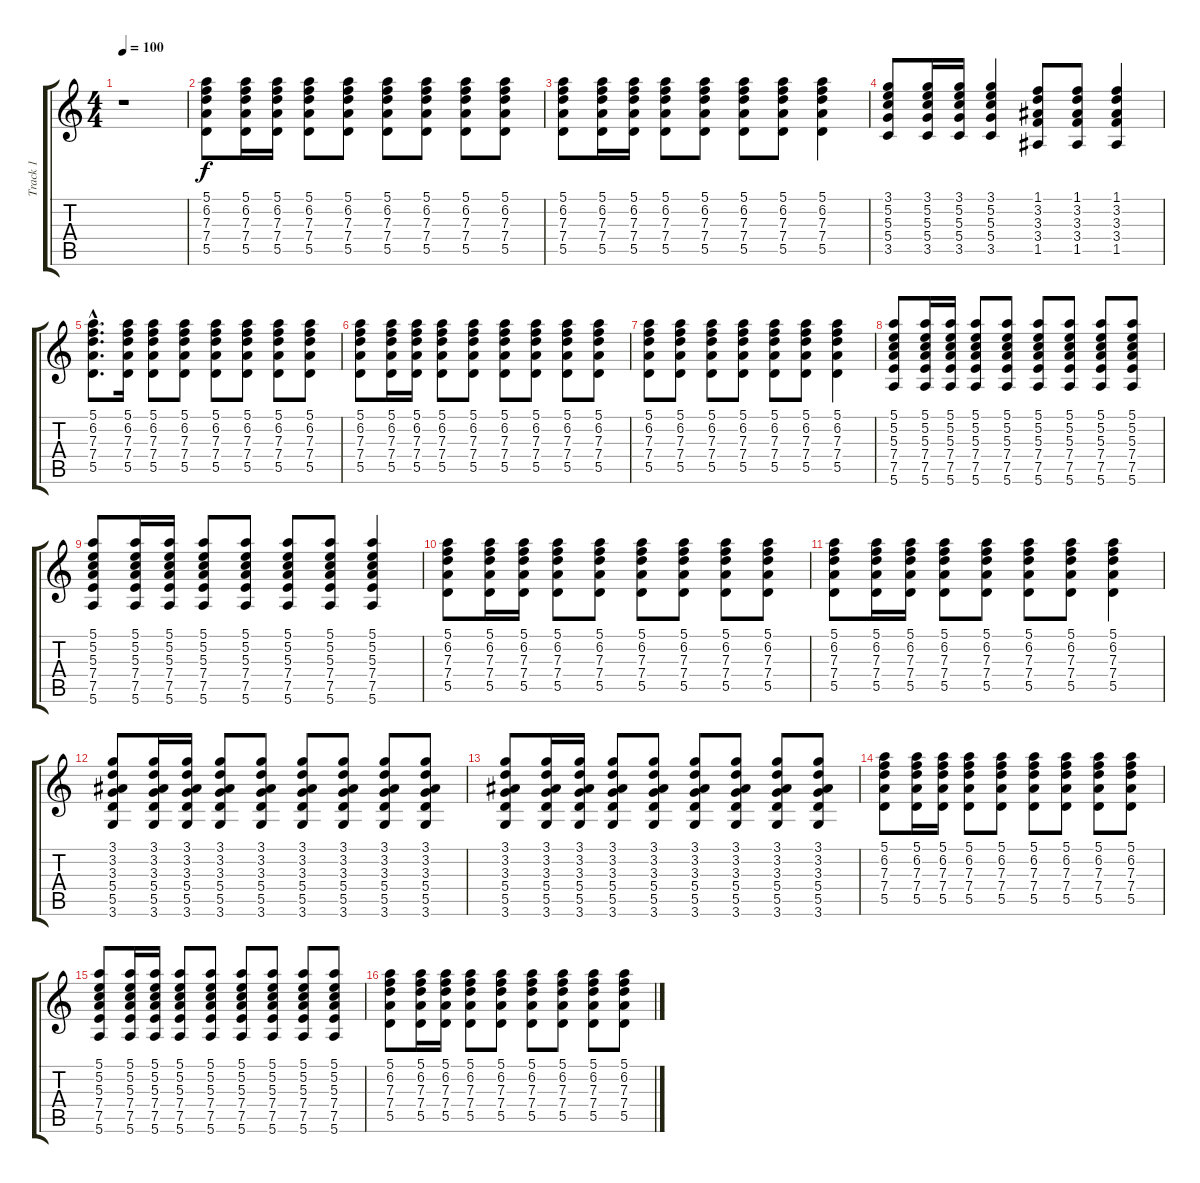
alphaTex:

\track ("Track 1" "Track 1") {instrument acousticguitarnylon}
\staff {score tabs}
\tuning (E4 B3 G3 D3 A2 E2) {hide}
\ts (4 4)
\tempo 100
\clef g2
\ks c
r.1{dy f instrument acousticguitarnylon} |
(5.1 6.2 7.3 7.4 5.5).8 (5.1 6.2 7.3 7.4 5.5).16 (5.1 6.2 7.3 7.4 5.5).16 (5.1 6.2 7.3 7.4 5.5).8 (5.1 6.2 7.3 7.4 5.5).8 (5.1 6.2 7.3 7.4 5.5).8 (5.1 6.2 7.3 7.4 5.5).8 (5.1 6.2 7.3 7.4 5.5).8 (5.1 6.2 7.3 7.4 5.5).8 |
(5.1 6.2 7.3 7.4 5.5).8 (5.1 6.2 7.3 7.4 5.5).16 (5.1 6.2 7.3 7.4 5.5).16 (5.1 6.2 7.3 7.4 5.5).8 (5.1 6.2 7.3 7.4 5.5).8 (5.1 6.2 7.3 7.4 5.5).8 (5.1 6.2 7.3 7.4 5.5).8 (5.1 6.2 7.3 7.4 5.5).4 |
(3.1 5.2 5.3 5.4 3.5).8 (3.1 5.2 5.3 5.4 3.5).16 (3.1 5.2 5.3 5.4 3.5).16 (3.1 5.2 5.3 5.4 3.5).4 (1.1 3.2 3.3 3.4 1.5).8 (1.1 3.2 3.3 3.4 1.5).8 (1.1 3.2 3.3 3.4 1.5).4 |
(5.1{hac} 6.2{hac} 7.3{hac} 7.4{hac} 5.5{hac}).8{d} (5.1 6.2 7.3 7.4 5.5).16 (5.1 6.2 7.3 7.4 5.5).8 (5.1 6.2 7.3 7.4 5.5).8 (5.1 6.2 7.3 7.4 5.5).8 (5.1 6.2 7.3 7.4 5.5).8 (5.1 6.2 7.3 7.4 5.5).8 (5.1 6.2 7.3 7.4 5.5).8 |
(5.1 6.2 7.3 7.4 5.5).8 (5.1 6.2 7.3 7.4 5.5).16 (5.1 6.2 7.3 7.4 5.5).16 (5.1 6.2 7.3 7.4 5.5).8 (5.1 6.2 7.3 7.4 5.5).8 (5.1 6.2 7.3 7.4 5.5).8 (5.1 6.2 7.3 7.4 5.5).8 (5.1 6.2 7.3 7.4 5.5).8 (5.1 6.2 7.3 7.4 5.5).8 |
(5.1 6.2 7.3 7.4 5.5).8 (5.1 6.2 7.3 7.4 5.5).8 (5.1 6.2 7.3 7.4 5.5).8 (5.1 6.2 7.3 7.4 5.5).8 (5.1 6.2 7.3 7.4 5.5).8 (5.1 6.2 7.3 7.4 5.5).8 (5.1 6.2 7.3 7.4 5.5).4 |
(5.1 5.2 5.3 7.4 7.5 5.6).8 (5.1 5.2 5.3 7.4 7.5 5.6).16 (5.1 5.2 5.3 7.4 7.5 5.6).16 (5.1 5.2 5.3 7.4 7.5 5.6).8 (5.1 5.2 5.3 7.4 7.5 5.6).8 (5.1 5.2 5.3 7.4 7.5 5.6).8 (5.1 5.2 5.3 7.4 7.5 5.6).8 (5.1 5.2 5.3 7.4 7.5 5.6).8 (5.1 5.2 5.3 7.4 7.5 5.6).8 |
(5.1 5.2 5.3 7.4 7.5 5.6).8 (5.1 5.2 5.3 7.4 7.5 5.6).16 (5.1 5.2 5.3 7.4 7.5 5.6).16 (5.1 5.2 5.3 7.4 7.5 5.6).8 (5.1 5.2 5.3 7.4 7.5 5.6).8 (5.1 5.2 5.3 7.4 7.5 5.6).8 (5.1 5.2 5.3 7.4 7.5 5.6).8 (5.1 5.2 5.3 7.4 7.5 5.6).4 |
(5.1 6.2 7.3 7.4 5.5).8 (5.1 6.2 7.3 7.4 5.5).16 (5.1 6.2 7.3 7.4 5.5).16 (5.1 6.2 7.3 7.4 5.5).8 (5.1 6.2 7.3 7.4 5.5).8 (5.1 6.2 7.3 7.4 5.5).8 (5.1 6.2 7.3 7.4 5.5).8 (5.1 6.2 7.3 7.4 5.5).8 (5.1 6.2 7.3 7.4 5.5).8 |
(5.1 6.2 7.3 7.4 5.5).8 (5.1 6.2 7.3 7.4 5.5).16 (5.1 6.2 7.3 7.4 5.5).16 (5.1 6.2 7.3 7.4 5.5).8 (5.1 6.2 7.3 7.4 5.5).8 (5.1 6.2 7.3 7.4 5.5).8 (5.1 6.2 7.3 7.4 5.5).8 (5.1 6.2 7.3 7.4 5.5).4 |
(3.1 3.2 3.3 5.4 5.5 3.6).8 (3.1 3.2 3.3 5.4 5.5 3.6).16 (3.1 3.2 3.3 5.4 5.5 3.6).16 (3.1 3.2 3.3 5.4 5.5 3.6).8 (3.1 3.2 3.3 5.4 5.5 3.6).8 (3.1 3.2 3.3 5.4 5.5 3.6).8 (3.1 3.2 3.3 5.4 5.5 3.6).8 (3.1 3.2 3.3 5.4 5.5 3.6).8 (3.1 3.2 3.3 5.4 5.5 3.6).8 |
(3.1 3.2 3.3 5.4 5.5 3.6).8 (3.1 3.2 3.3 5.4 5.5 3.6).16 (3.1 3.2 3.3 5.4 5.5 3.6).16 (3.1 3.2 3.3 5.4 5.5 3.6).8 (3.1 3.2 3.3 5.4 5.5 3.6).8 (3.1 3.2 3.3 5.4 5.5 3.6).8 (3.1 3.2 3.3 5.4 5.5 3.6).8 (3.1 3.2 3.3 5.4 5.5 3.6).8 (3.1 3.2 3.3 5.4 5.5 3.6).8 |
(5.1 6.2 7.3 7.4 5.5).8 (5.1 6.2 7.3 7.4 5.5).16 (5.1 6.2 7.3 7.4 5.5).16 (5.1 6.2 7.3 7.4 5.5).8 (5.1 6.2 7.3 7.4 5.5).8 (5.1 6.2 7.3 7.4 5.5).8 (5.1 6.2 7.3 7.4 5.5).8 (5.1 6.2 7.3 7.4 5.5).8 (5.1 6.2 7.3 7.4 5.5).8 |
(5.1 5.2 5.3 7.4 7.5 5.6).8 (5.1 5.2 5.3 7.4 7.5 5.6).16 (5.1 5.2 5.3 7.4 7.5 5.6).16 (5.1 5.2 5.3 7.4 7.5 5.6).8 (5.1 5.2 5.3 7.4 7.5 5.6).8 (5.1 5.2 5.3 7.4 7.5 5.6).8 (5.1 5.2 5.3 7.4 7.5 5.6).8 (5.1 5.2 5.3 7.4 7.5 5.6).8 (5.1 5.2 5.3 7.4 7.5 5.6).8 |
(5.1 6.2 7.3 7.4 5.5).8 (5.1 6.2 7.3 7.4 5.5).16 (5.1 6.2 7.3 7.4 5.5).16 (5.1 6.2 7.3 7.4 5.5).8 (5.1 6.2 7.3 7.4 5.5).8 (5.1 6.2 7.3 7.4 5.5).8 (5.1 6.2 7.3 7.4 5.5).8 (5.1 6.2 7.3 7.4 5.5).8 (5.1 6.2 7.3 7.4 5.5).8
